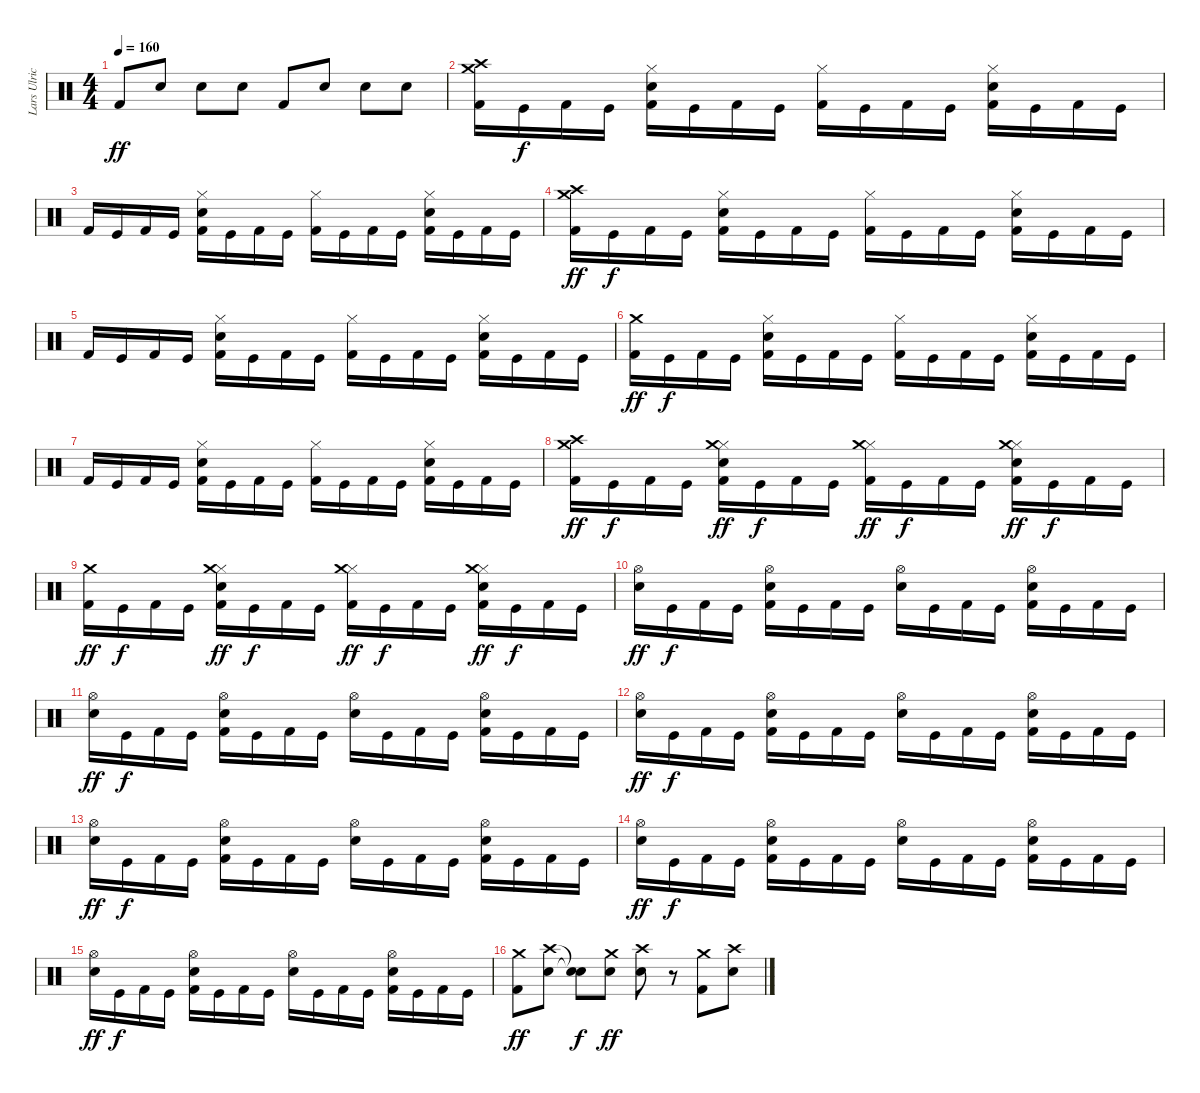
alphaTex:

\track ("Lars Ulrich" "Lars Ulric") {instrument percussion}
\staff {score}
\articulation defaults
\ts (4 4)
\tempo 160
\clef neutral
\ks c "Kick (hit) 2".8{dy ff} "Snare (hit) 2".8 "Snare (hit) 2".8 "Snare (hit) 2".8 "Kick (hit) 2".8 "Snare (hit) 2".8 "Snare (hit) 2".8 "Snare (hit) 2".8
|
("Crash high (hit)" "Kick (hit) 2" "Crash medium (hit)").16 "Kick (hit)".16{dy f} "Kick (hit) 2".16 "Kick (hit)".16 ("Snare (hit) 2" "Hi-Hat (closed)" "Kick (hit) 2").16 "Kick (hit)".16 "Kick (hit) 2".16 "Kick (hit)".16 ("Hi-Hat (closed)" "Kick (hit) 2").16 "Kick (hit)".16 "Kick (hit) 2".16 "Kick (hit)".16 ("Snare (hit) 2" "Hi-Hat (closed)" "Kick (hit) 2").16 "Kick (hit)".16 "Kick (hit) 2".16 "Kick (hit)".16 |
"Kick (hit) 2".16 "Kick (hit)".16 "Kick (hit) 2".16 "Kick (hit)".16 ("Snare (hit) 2" "Hi-Hat (closed)" "Kick (hit) 2").16 "Kick (hit)".16 "Kick (hit) 2".16 "Kick (hit)".16 ("Hi-Hat (closed)" "Kick (hit) 2").16 "Kick (hit)".16 "Kick (hit) 2".16 "Kick (hit)".16 ("Snare (hit) 2" "Hi-Hat (closed)" "Kick (hit) 2").16 "Kick (hit)".16 "Kick (hit) 2".16 "Kick (hit)".16 |
("Crash medium (hit)" "Kick (hit) 2" "Crash high (hit)").16{dy ff} "Kick (hit)".16{dy f} "Kick (hit) 2".16 "Kick (hit)".16 ("Snare (hit) 2" "Hi-Hat (closed)" "Kick (hit) 2").16 "Kick (hit)".16 "Kick (hit) 2".16 "Kick (hit)".16 ("Hi-Hat (closed)" "Kick (hit) 2").16 "Kick (hit)".16 "Kick (hit) 2".16 "Kick (hit)".16 ("Snare (hit) 2" "Hi-Hat (closed)" "Kick (hit) 2").16 "Kick (hit)".16 "Kick (hit) 2".16 "Kick (hit)".16 |
"Kick (hit) 2".16 "Kick (hit)".16 "Kick (hit) 2".16 "Kick (hit)".16 ("Snare (hit) 2" "Hi-Hat (closed)" "Kick (hit) 2").16 "Kick (hit)".16 "Kick (hit) 2".16 "Kick (hit)".16 ("Hi-Hat (closed)" "Kick (hit) 2").16 "Kick (hit)".16 "Kick (hit) 2".16 "Kick (hit)".16 ("Snare (hit) 2" "Hi-Hat (closed)" "Kick (hit) 2").16 "Kick (hit)".16 "Kick (hit) 2".16 "Kick (hit)".16 |
("Crash medium (hit)" "Kick (hit) 2").16{dy ff} "Kick (hit)".16{dy f} "Kick (hit) 2".16 "Kick (hit)".16 ("Snare (hit) 2" "Hi-Hat (closed)" "Kick (hit) 2").16 "Kick (hit)".16 "Kick (hit) 2".16 "Kick (hit)".16 ("Hi-Hat (closed)" "Kick (hit) 2").16 "Kick (hit)".16 "Kick (hit) 2".16 "Kick (hit)".16 ("Snare (hit) 2" "Hi-Hat (closed)" "Kick (hit) 2").16 "Kick (hit)".16 "Kick (hit) 2".16 "Kick (hit)".16 |
"Kick (hit) 2".16 "Kick (hit)".16 "Kick (hit) 2".16 "Kick (hit)".16 ("Snare (hit) 2" "Hi-Hat (closed)" "Kick (hit) 2").16 "Kick (hit)".16 "Kick (hit) 2".16 "Kick (hit)".16 ("Hi-Hat (closed)" "Kick (hit) 2").16 "Kick (hit)".16 "Kick (hit) 2".16 "Kick (hit)".16 ("Snare (hit) 2" "Hi-Hat (closed)" "Kick (hit) 2").16 "Kick (hit)".16 "Kick (hit) 2".16 "Kick (hit)".16 |
("Crash medium (hit)" "Kick (hit) 2" "Crash high (hit)").16{dy ff} "Kick (hit)".16{dy f} "Kick (hit) 2".16 "Kick (hit)".16 ("Snare (hit) 2" "Hi-Hat (closed)" "Kick (hit) 2" "Crash medium (hit)").16{dy ff} "Kick (hit)".16{dy f} "Kick (hit) 2".16 "Kick (hit)".16 ("Hi-Hat (closed)" "Kick (hit) 2" "Crash medium (hit)").16{dy ff} "Kick (hit)".16{dy f} "Kick (hit) 2".16 "Kick (hit)".16 ("Snare (hit) 2" "Hi-Hat (closed)" "Kick (hit) 2" "Crash medium (hit)").16{dy ff} "Kick (hit)".16{dy f} "Kick (hit) 2".16 "Kick (hit)".16 |
("Crash medium (hit)" "Kick (hit) 2").16{dy ff} "Kick (hit)".16{dy f} "Kick (hit) 2".16 "Kick (hit)".16 ("Snare (hit) 2" "Hi-Hat (closed)" "Kick (hit) 2" "Crash medium (hit)").16{dy ff} "Kick (hit)".16{dy f} "Kick (hit) 2".16 "Kick (hit)".16 ("Hi-Hat (closed)" "Kick (hit) 2" "Crash medium (hit)").16{dy ff} "Kick (hit)".16{dy f} "Kick (hit) 2".16 "Kick (hit)".16 ("Snare (hit) 2" "Hi-Hat (closed)" "Kick (hit) 2" "Crash medium (hit)").16{dy ff} "Kick (hit)".16{dy f} "Kick (hit) 2".16 "Kick (hit)".16 |
("Hi-Hat (open)" "Snare (hit) 2").16{dy ff} "Kick (hit)".16{dy f} "Kick (hit) 2".16 "Kick (hit)".16 ("Snare (hit) 2" "Hi-Hat (open)" "Kick (hit) 2").16 "Kick (hit)".16 "Kick (hit) 2".16 "Kick (hit)".16 ("Hi-Hat (open)" "Snare (hit) 2").16 "Kick (hit)".16 "Kick (hit) 2".16 "Kick (hit)".16 ("Snare (hit) 2" "Hi-Hat (open)" "Kick (hit) 2").16 "Kick (hit)".16 "Kick (hit) 2".16 "Kick (hit)".16 |
("Hi-Hat (open)" "Snare (hit) 2").16{dy ff} "Kick (hit)".16{dy f} "Kick (hit) 2".16 "Kick (hit)".16 ("Snare (hit) 2" "Hi-Hat (open)" "Kick (hit) 2").16 "Kick (hit)".16 "Kick (hit) 2".16 "Kick (hit)".16 ("Hi-Hat (open)" "Snare (hit) 2").16 "Kick (hit)".16 "Kick (hit) 2".16 "Kick (hit)".16 ("Snare (hit) 2" "Hi-Hat (open)" "Kick (hit) 2").16 "Kick (hit)".16 "Kick (hit) 2".16 "Kick (hit)".16 |
("Hi-Hat (open)" "Snare (hit) 2").16{dy ff} "Kick (hit)".16{dy f} "Kick (hit) 2".16 "Kick (hit)".16 ("Snare (hit) 2" "Hi-Hat (open)" "Kick (hit) 2").16 "Kick (hit)".16 "Kick (hit) 2".16 "Kick (hit)".16 ("Hi-Hat (open)" "Snare (hit) 2").16 "Kick (hit)".16 "Kick (hit) 2".16 "Kick (hit)".16 ("Snare (hit) 2" "Hi-Hat (open)" "Kick (hit) 2").16 "Kick (hit)".16 "Kick (hit) 2".16 "Kick (hit)".16 |
("Hi-Hat (open)" "Snare (hit) 2").16{dy ff} "Kick (hit)".16{dy f} "Kick (hit) 2".16 "Kick (hit)".16 ("Snare (hit) 2" "Hi-Hat (open)" "Kick (hit) 2").16 "Kick (hit)".16 "Kick (hit) 2".16 "Kick (hit)".16 ("Hi-Hat (open)" "Snare (hit) 2").16 "Kick (hit)".16 "Kick (hit) 2".16 "Kick (hit)".16 ("Snare (hit) 2" "Hi-Hat (open)" "Kick (hit) 2").16 "Kick (hit)".16 "Kick (hit) 2".16 "Kick (hit)".16 |
("Hi-Hat (open)" "Snare (hit) 2").16{dy ff} "Kick (hit)".16{dy f} "Kick (hit) 2".16 "Kick (hit)".16 ("Snare (hit) 2" "Hi-Hat (open)" "Kick (hit) 2").16 "Kick (hit)".16 "Kick (hit) 2".16 "Kick (hit)".16 ("Hi-Hat (open)" "Snare (hit) 2").16 "Kick (hit)".16 "Kick (hit) 2".16 "Kick (hit)".16 ("Snare (hit) 2" "Hi-Hat (open)" "Kick (hit) 2").16 "Kick (hit)".16 "Kick (hit) 2".16 "Kick (hit)".16 |
("Hi-Hat (open)" "Snare (hit) 2").16{dy ff} "Kick (hit)".16{dy f} "Kick (hit) 2".16 "Kick (hit)".16 ("Snare (hit) 2" "Hi-Hat (open)" "Kick (hit) 2").16 "Kick (hit)".16 "Kick (hit) 2".16 "Kick (hit)".16 ("Hi-Hat (open)" "Snare (hit) 2").16 "Kick (hit)".16 "Kick (hit) 2".16 "Kick (hit)".16 ("Snare (hit) 2" "Hi-Hat (open)" "Kick (hit) 2").16 "Kick (hit)".16 "Kick (hit) 2".16 "Kick (hit)".16 |
("Kick (hit) 2" "Crash medium (hit)").8{dy ff} ("Snare (hit) 2" "Crash high (hit)").8 ("Snare (hit)"{t} "Snare (hit)"{t}).8{dy f} ("Snare (hit) 2" "Crash medium (hit)").8{dy ff} ("Snare (hit) 2" "Crash high (hit)").8 r.8 ("Kick (hit) 2" "Crash medium (hit)").8 ("Snare (hit) 2" "Crash high (hit)").8
